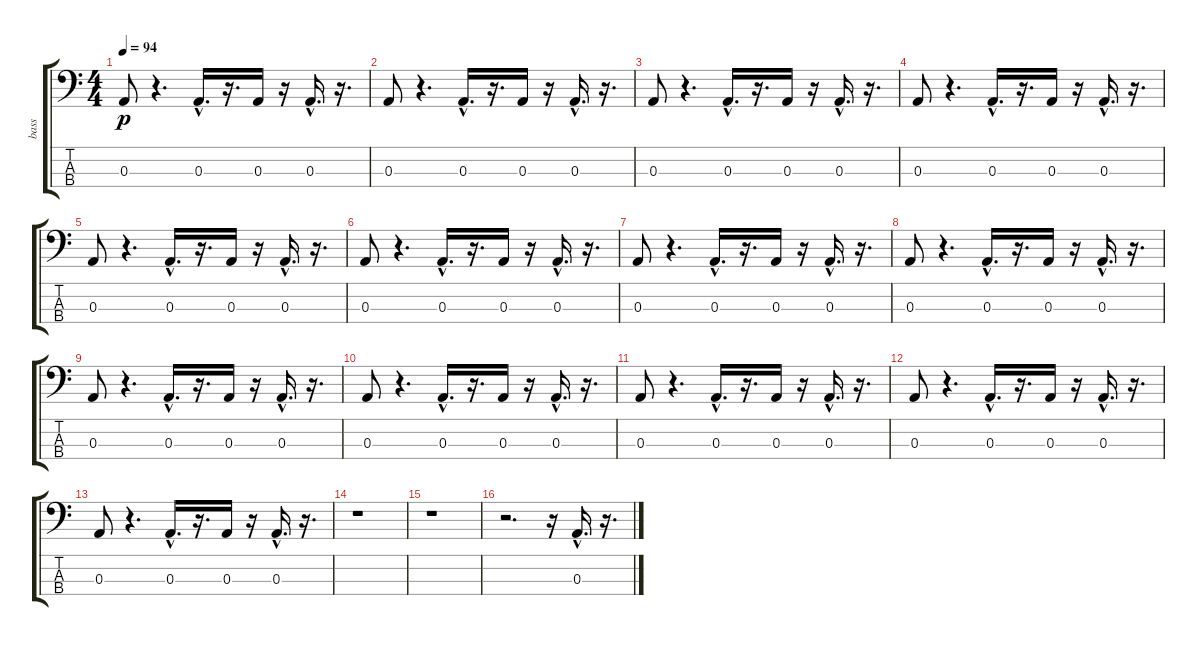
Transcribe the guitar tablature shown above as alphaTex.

\track ("bass" "bass") {instrument fretlessbass}
\staff {score tabs}
\tuning (G2 D2 A1 E1) {hide}
\ts (4 4)
\tempo 94
\clef f4
\ks c
0.3.8{dy p} r.4{d} 0.3{hac}.16{d} r.16{d} 0.3.16 r.16 0.3{hac}.16{d} r.16{d} |
0.3.8 r.4{d} 0.3{hac}.16{d} r.16{d} 0.3.16 r.16 0.3{hac}.16{d} r.16{d} |
0.3.8 r.4{d} 0.3{hac}.16{d} r.16{d} 0.3.16 r.16 0.3{hac}.16{d} r.16{d} |
0.3.8 r.4{d} 0.3{hac}.16{d} r.16{d} 0.3.16 r.16 0.3{hac}.16{d} r.16{d} |
0.3.8 r.4{d} 0.3{hac}.16{d} r.16{d} 0.3.16 r.16 0.3{hac}.16{d} r.16{d} |
0.3.8 r.4{d} 0.3{hac}.16{d} r.16{d} 0.3.16 r.16 0.3{hac}.16{d} r.16{d} |
0.3.8 r.4{d} 0.3{hac}.16{d} r.16{d} 0.3.16 r.16 0.3{hac}.16{d} r.16{d} |
0.3.8 r.4{d} 0.3{hac}.16{d} r.16{d} 0.3.16 r.16 0.3{hac}.16{d} r.16{d} |
0.3.8 r.4{d} 0.3{hac}.16{d} r.16{d} 0.3.16 r.16 0.3{hac}.16{d} r.16{d} |
0.3.8 r.4{d} 0.3{hac}.16{d} r.16{d} 0.3.16 r.16 0.3{hac}.16{d} r.16{d} |
0.3.8 r.4{d} 0.3{hac}.16{d} r.16{d} 0.3.16 r.16 0.3{hac}.16{d} r.16{d} |
0.3.8 r.4{d} 0.3{hac}.16{d} r.16{d} 0.3.16 r.16 0.3{hac}.16{d} r.16{d} |
0.3.8 r.4{d} 0.3{hac}.16{d} r.16{d} 0.3.16 r.16 0.3{hac}.16{d} r.16{d} |
r.1 |
r.1 |
r.2{d} r.16 0.3{hac}.16{d} r.16{d}
